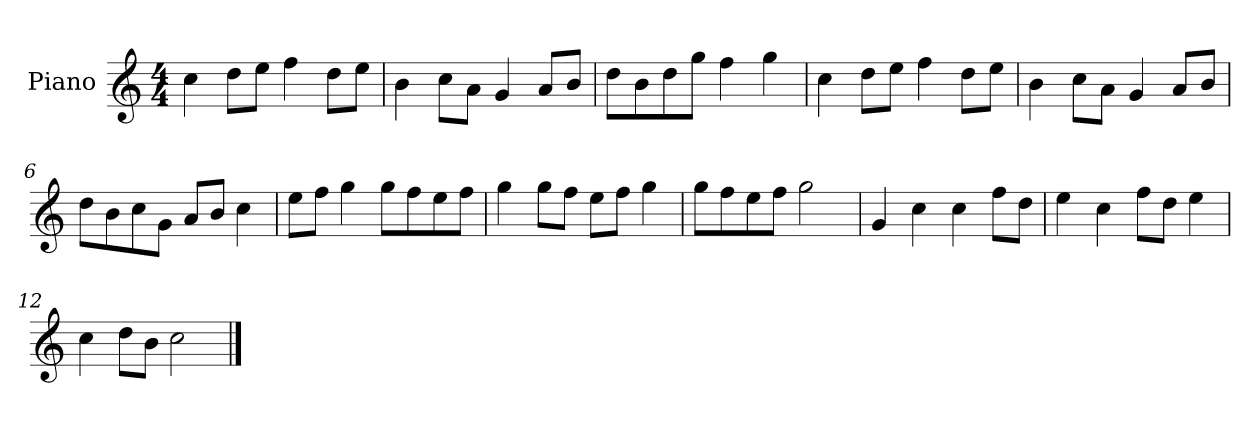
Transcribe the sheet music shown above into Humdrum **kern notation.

**kern
*part1
*staff1
*I"Piano
*I'P-no
*clefG2
*k[]
*M4/4
*MM90
=1
4cc\
8dd\L
8ee\J
4ff\
8dd\L
8ee\J
=2
4b\
8cc\L
8a\J
4g/
8a/L
8b/J
=3
8dd\L
8b\
8dd\
8gg\J
4ff\
4gg\
=4
4cc\
8dd\L
8ee\J
4ff\
8dd\L
8ee\J
=5
4b\
8cc\L
8a\J
4g/
8a/L
8b/J
=6
8dd\L
8b\
8cc\
8g\J
8a/L
8b/J
4cc\
!!LO:LB:g=z
=7
8ee\L
8ff\J
4gg\
8gg\L
8ff\
8ee\
8ff\J
=8
4gg\
8gg\L
8ff\J
8ee\L
8ff\J
4gg\
=9
8gg\L
8ff\
8ee\
8ff\J
2gg\
=10
4g/
4cc\
4cc\
8ff\L
8dd\J
=11
4ee\
4cc\
8ff\L
8dd\J
4ee\
=12
4cc\
8dd\L
8b\J
2cc\
==
*-
